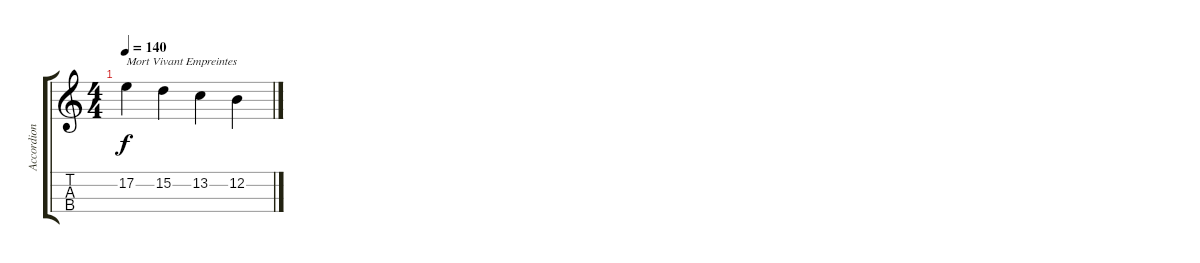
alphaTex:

\track ("Accordion" "Accordion") {instrument accordion}
\staff {score tabs}
\tuning (E4 B3 G3 D3) {hide}
\ts (4 4)
\tempo 140
\clef g2
\ks c
17.2.4{txt "Mort Vivant Empreintes" dy f} 15.2.4 13.2.4 12.2.4
